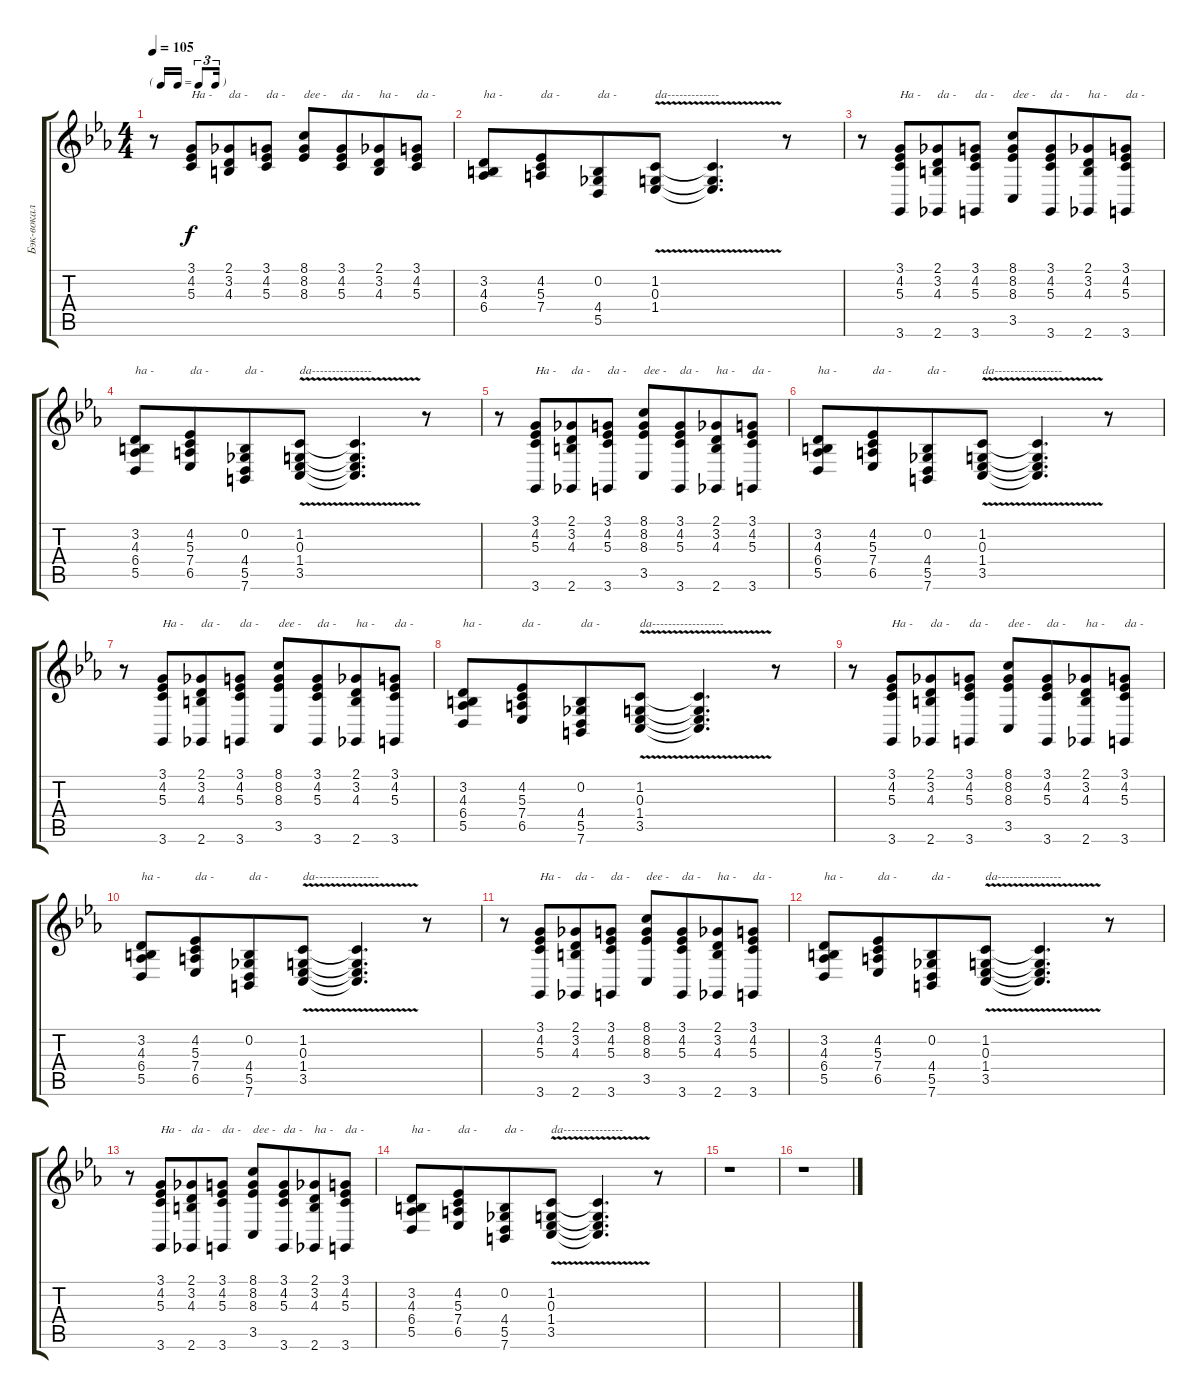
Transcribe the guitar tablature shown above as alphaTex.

\track ("Бэк-вокал" "Бэк-вокал") {instrument stringensemble1}
\staff {score tabs}
\tuning (E4 B3 G3 D3 A2 E2) {hide}
\ts (4 4)
\tf triplet16th
\tempo 105
\clef g2
\ks cminor
r.8{dy f} (3.1 4.2 5.3).8{txt "Ha -" beam merge} (2.1 3.2 4.3).8{txt "da -"} (3.1 4.2 5.3).8{txt "da -"} (8.1 8.2 8.3).8{txt "dee -"} (3.1 4.2 5.3).8{txt "da -" beam merge} (2.1 3.2 4.3).8{txt "ha -"} (3.1 4.2 5.3).8{txt "da -"} |
(3.2 4.3 6.4).8{txt "ha -"} (4.2 5.3 7.4).8{txt "da -" beam merge} (0.2 4.4 5.5).8{txt "da -"} (1.2{v} 0.3{v} 1.4{v}).8{txt "da-------------"} (1.2{t} 0.3{t} 1.4{t}).4{d} r.8 |
r.8 (3.1 4.2 5.3 3.6).8{txt "Ha -" beam merge} (2.1 3.2 4.3 2.6).8{txt "da -"} (3.1 4.2 5.3 3.6).8{txt "da -"} (8.1 8.2 8.3 3.5).8{txt "dee -"} (3.1 4.2 5.3 3.6).8{txt "da -" beam merge} (2.1 3.2 4.3 2.6).8{txt "ha -"} (3.1 4.2 5.3 3.6).8{txt "da -"} |
(3.2 4.3 6.4 5.5).8{txt "ha -"} (4.2 5.3 7.4 6.5).8{txt "da -" beam merge} (0.2 4.4 5.5 7.6).8{txt "da -"} (1.2{v} 0.3{v} 1.4{v} 3.5{v}).8{txt "da---------------"} (1.2{t} 0.3{t} 1.4{t} 3.5{t}).4{d} r.8 |
r.8 (3.1 4.2 5.3 3.6).8{txt "Ha -" beam merge} (2.1 3.2 4.3 2.6).8{txt "da -"} (3.1 4.2 5.3 3.6).8{txt "da -"} (8.1 8.2 8.3 3.5).8{txt "dee -"} (3.1 4.2 5.3 3.6).8{txt "da -" beam merge} (2.1 3.2 4.3 2.6).8{txt "ha -"} (3.1 4.2 5.3 3.6).8{txt "da -"} |
(3.2 4.3 6.4 5.5).8{txt "ha -"} (4.2 5.3 7.4 6.5).8{txt "da -" beam merge} (0.2 4.4 5.5 7.6).8{txt "da -"} (1.2{v} 0.3{v} 1.4{v} 3.5{v}).8{txt "da-----------------"} (1.2{t} 0.3{t} 1.4{t} 3.5{t}).4{d} r.8 |
r.8 (3.1 4.2 5.3 3.6).8{txt "Ha -" beam merge} (2.1 3.2 4.3 2.6).8{txt "da -"} (3.1 4.2 5.3 3.6).8{txt "da -"} (8.1 8.2 8.3 3.5).8{txt "dee -"} (3.1 4.2 5.3 3.6).8{txt "da -" beam merge} (2.1 3.2 4.3 2.6).8{txt "ha -"} (3.1 4.2 5.3 3.6).8{txt "da -"} |
(3.2 4.3 6.4 5.5).8{txt "ha -"} (4.2 5.3 7.4 6.5).8{txt "da -" beam merge} (0.2 4.4 5.5 7.6).8{txt "da -"} (1.2{v} 0.3{v} 1.4{v} 3.5{v}).8{txt "da------------------"} (1.2{t} 0.3{t} 1.4{t} 3.5{t}).4{d} r.8 |
r.8 (3.1 4.2 5.3 3.6).8{txt "Ha -" beam merge} (2.1 3.2 4.3 2.6).8{txt "da -"} (3.1 4.2 5.3 3.6).8{txt "da -"} (8.1 8.2 8.3 3.5).8{txt "dee -"} (3.1 4.2 5.3 3.6).8{txt "da -" beam merge} (2.1 3.2 4.3 2.6).8{txt "ha -"} (3.1 4.2 5.3 3.6).8{txt "da -"} |
(3.2 4.3 6.4 5.5).8{txt "ha -"} (4.2 5.3 7.4 6.5).8{txt "da -" beam merge} (0.2 4.4 5.5 7.6).8{txt "da -"} (1.2{v} 0.3{v} 1.4{v} 3.5{v}).8{txt "da----------------"} (1.2{t} 0.3{t} 1.4{t} 3.5{t}).4{d} r.8 |
r.8 (3.1 4.2 5.3 3.6).8{txt "Ha -" beam merge} (2.1 3.2 4.3 2.6).8{txt "da -"} (3.1 4.2 5.3 3.6).8{txt "da -"} (8.1 8.2 8.3 3.5).8{txt "dee -"} (3.1 4.2 5.3 3.6).8{txt "da -" beam merge} (2.1 3.2 4.3 2.6).8{txt "ha -"} (3.1 4.2 5.3 3.6).8{txt "da -"} |
(3.2 4.3 6.4 5.5).8{txt "ha -"} (4.2 5.3 7.4 6.5).8{txt "da -" beam merge} (0.2 4.4 5.5 7.6).8{txt "da -"} (1.2{v} 0.3{v} 1.4{v} 3.5{v}).8{txt "da----------------"} (1.2{t} 0.3{t} 1.4{t} 3.5{t}).4{d} r.8 |
r.8 (3.1 4.2 5.3 3.6).8{txt "Ha -" beam merge} (2.1 3.2 4.3 2.6).8{txt "da -"} (3.1 4.2 5.3 3.6).8{txt "da -"} (8.1 8.2 8.3 3.5).8{txt "dee -"} (3.1 4.2 5.3 3.6).8{txt "da -" beam merge} (2.1 3.2 4.3 2.6).8{txt "ha -"} (3.1 4.2 5.3 3.6).8{txt "da -"} |
(3.2 4.3 6.4 5.5).8{txt "ha -"} (4.2 5.3 7.4 6.5).8{txt "da -" beam merge} (0.2 4.4 5.5 7.6).8{txt "da -"} (1.2{v} 0.3{v} 1.4{v} 3.5{v}).8{txt "da---------------"} (1.2{t} 0.3{t} 1.4{t} 3.5{t}).4{d} r.8 |
r.1 |
r.1
